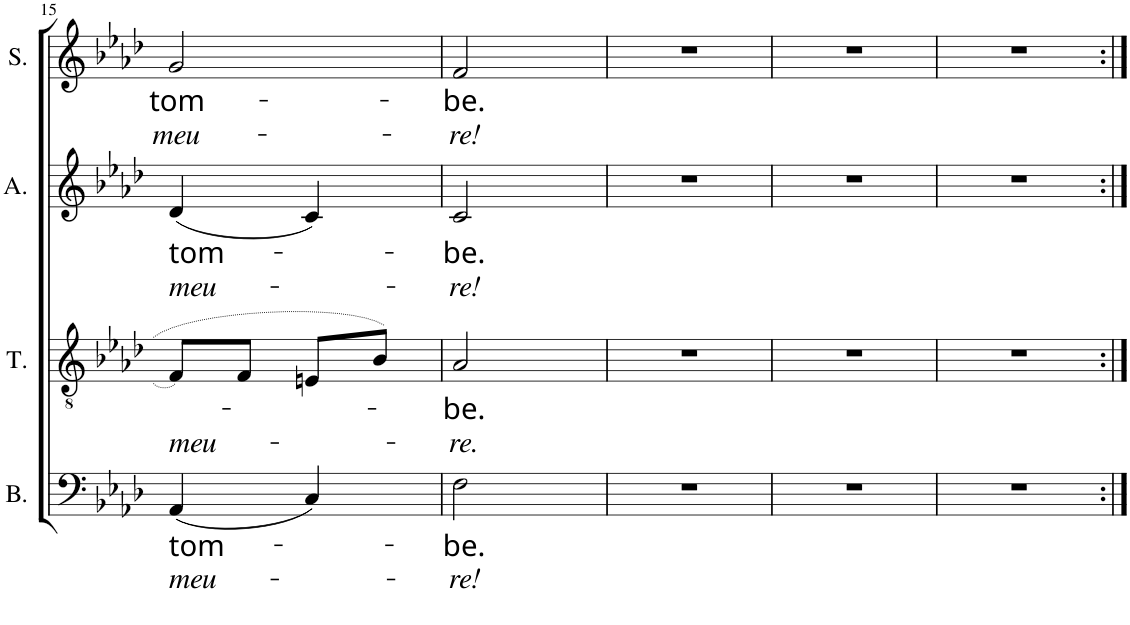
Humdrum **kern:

**kern	**text	**text	**kern	**text	**text	**kern	**text	**text	**kern	**text	**text
*part4	*part4	*part4	*part3	*part3	*part3	*part2	*part2	*part2	*part1	*part1	*part1
*staff4	*staff4	*staff4	*staff3	*staff3	*staff3	*staff2	*staff2	*staff2	*staff1	*staff1	*staff1
*I"Bass	*	*	*I"Tenor	*	*	*I"Alto	*	*	*I"Soprano	*	*
*I'B.	*	*	*I'T.	*	*	*I'A.	*	*	*I'S.	*	*
!!LO:PB:g=z
*clefF4	*	*	*clefGv2	*	*	*clefG2	*	*	*clefG2	*	*
*k[b-e-a-d-]	*	*	*k[b-e-a-d-]	*	*	*k[b-e-a-d-]	*	*	*k[b-e-a-d-]	*	*
*M2/4	*	*	*M2/4	*	*	*M2/4	*	*	*M2/4	*	*
=15	=15	=15	=15	=15	=15	=15	=15	=15	=15	=15	=15
!	!LO:LY:b	!LO:LY:b	!	!	!LO:LY:b	!	!LO:LY:b	!LO:LY:b	!	!LO:LY:b	!LO:LY:b
(4AA-/	tom-	meu-	8F/L]	.	meu-	(4d-/	tom-	meu-	2g/	tom-	meu-
.	.	.	8F/J	.	.	.	.	.	.	.	.
4C/)	.	.	8En/L	.	.	4c/)	.	.	.	.	.
.	.	.	8B-/J	.	.	.	.	.	.	.	.
=16	=16	=16	=16	=16	=16	=16	=16	=16	=16	=16	=16
!	!LO:LY:b	!LO:LY:b	!	!LO:LY:b	!LO:LY:b	!	!LO:LY:b	!LO:LY:b	!	!LO:LY:b	!LO:LY:b
2F\	-be.	-re!	2A-/	-be.	-re.	2c/	-be.	-re!	2f/	-be.	-re!
=17	=17	=17	=17	=17	=17	=17	=17	=17	=17	=17	=17
2r	.	.	2r	.	.	2r	.	.	2r	.	.
=18	=18	=18	=18	=18	=18	=18	=18	=18	=18	=18	=18
2r	.	.	2r	.	.	2r	.	.	2r	.	.
=19	=19	=19	=19	=19	=19	=19	=19	=19	=19	=19	=19
2r	.	.	2r	.	.	2r	.	.	2r	.	.
=:|!	=:|!	=:|!	=:|!	=:|!	=:|!	=:|!	=:|!	=:|!	=:|!	=:|!	=:|!
*-	*-	*-	*-	*-	*-	*-	*-	*-	*-	*-	*-
